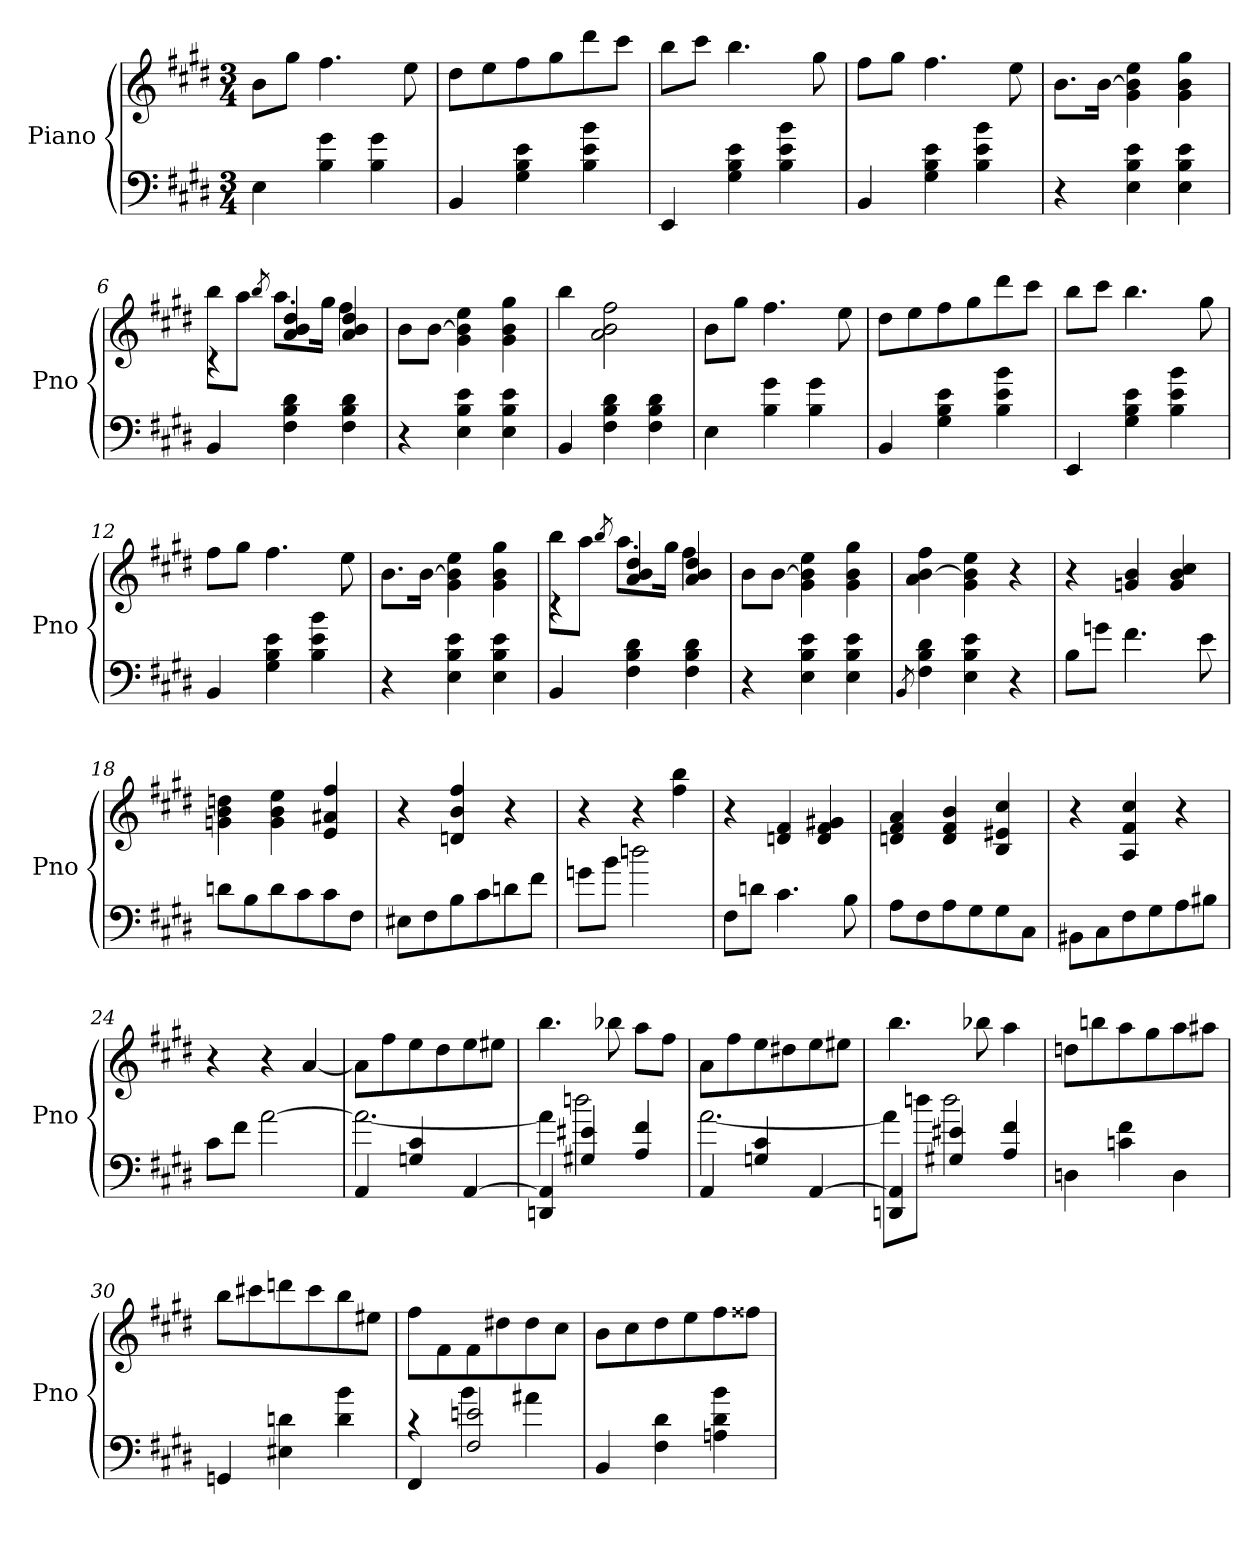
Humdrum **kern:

**kern	**kern
*part1	*part1
*staff2	*staff1
*I"Piano	*
*I'Pno	*
*clefF4	*clefG2
*k[f#c#g#d#]	*k[f#c#g#d#]
*E:	*E:
*M3/4	*M3/4
=1	=1
4E	8bL
.	8gg#J
4B 4g#	4.ff#
4B 4g#	.
.	8ee
=2	=2
4BB	8dd#L
.	8ee
4G# 4B 4e	8ff#
.	8gg#
4B 4e 4b	8ddd#
.	8ccc#J
=3	=3
4EE	8bbL
.	8ccc#J
4G# 4B 4e	4.bb
4B 4e 4b	.
.	8gg#
=4	=4
4BB	8ff#L
.	8gg#J
4G# 4B 4e	4.ff#
4B 4e 4b	.
.	8ee
=5	=5
4r	8.bL
.	[16bJk
4E 4B 4e	4g# 4b] 4ee
4E 4B 4e	4g# 4b 4gg#
=6	=6
*	*^
4BB	4rc	8bbL
.	.	8aaJ
.	.	8qbb
4F# 4B 4d#	4a 4b 4dd#	8.aaL
.	.	16gg#Jk
4F# 4B 4d#	4a 4b 4dd#	4ff#
*	*v	*v
=7	=7
4r	8bL
.	[8bJ
4E 4B 4e	4g# 4b] 4ee
4E 4B 4e	4g# 4b 4gg#
=8	=8
4BB	4bb
4F# 4B 4d#	2a 2b 2ff#
4F# 4B 4d#	.
=9	=9
4E	8bL
.	8gg#J
4B 4g#	4.ff#
4B 4g#	.
.	8ee
=10	=10
4BB	8dd#L
.	8ee
4G# 4B 4e	8ff#
.	8gg#
4B 4e 4b	8ddd#
.	8ccc#J
=11	=11
4EE	8bbL
.	8ccc#J
4G# 4B 4e	4.bb
4B 4e 4b	.
.	8gg#
=12	=12
4BB	8ff#L
.	8gg#J
4G# 4B 4e	4.ff#
4B 4e 4b	.
.	8ee
=13	=13
4r	8.bL
.	[16bJk
4E 4B 4e	4g# 4b] 4ee
4E 4B 4e	4g# 4b 4gg#
=14	=14
*	*^
4BB	4rc	8bbL
.	.	8aaJ
.	.	8qbb
4F# 4B 4d#	4a 4b 4dd#	8.aaL
.	.	16gg#Jk
4F# 4B 4d#	4a 4b 4dd#	4ff#
*	*v	*v
=15	=15
4r	8bL
.	[8bJ
4E 4B 4e	4g# 4b] 4ee
4E 4B 4e	4g# 4b 4gg#
=16	=16
8qBB	.
4F# 4B 4d#	4a [4b 4ff#
4E 4B 4e	4g# 4b] 4ee
4r	4r
=17	=17
8BL	4r
8gnJ	.
4.f#	4gn 4b
.	4g 4b 4cc#
8e	.
=18	=18
8dnL	4gn 4b 4ddn
8B	.
8d	4g 4b 4ee
8c#	.
8c#	4e 4a#X 4ff#
8F#J	.
=19	=19
8E#XL	4r
8F#	.
8B	4dn 4b 4ff#
8c#	.
8dn	4r
8f#J	.
=20	=20
8gnL	4r
8bJ	.
2ddn	4r
.	4ff# 4bb
=21	=21
8F#L	4r
8dnJ	.
4.c#	4dn 4f#
.	4d 4f# 4g#X
8B	.
=22	=22
8AL	4dn 4f# 4a
8F#	.
8A	4d 4f# 4b
8G#	.
8G#	4B 4e#X 4cc#
8C#J	.
=23	=23
8BB#XL	4r
8C#	.
8F#	4A 4f# 4cc#
8G#	.
8A	4r
8B#XJ	.
=24	=24
8c#L	4r
8f#J	.
[2a	4r
.	[4a
=25	=25
*^	*
4AA	2.a_	8aL]
.	.	8ff#
4Gn 4c#	.	8ee
.	.	8dd#
[4AA	.	8ee
.	.	8ee#XJ
=26	=26	=26
4DDn 4AA]	4a]	4.bb
4G#X 4e#X	2ddn	.
.	.	8bb-X
4A 4f#	.	8aaL
.	.	8ff#J
=27	=27	=27
4AA	[2.a	8aL
.	.	8ff#
4Gn 4c#	.	8ee
.	.	8dd#X
[4AA	.	8ee
.	.	8ee#XJ
=28	=28	=28
4DDn 4AA]	8aL]	4.bb
.	8ddnJ	.
4G#X 4e#X	2dd	.
.	.	8bb-X
4A 4f#	.	4aa
*v	*v	*
=29	=29
4Dn	8ddnL
.	8bbn
4cn 4f#	8aa
.	8gg#
4D	8aa
.	8aa#XJ
=30	=30
4GGn	8bbL
.	8ccc#X
4E#X 4dn	8dddn
.	8ccc#
4d 4b	8bb
.	8ee#XJ
=31	=31
*^	*
4FF#	4rc	8ff#L
.	.	8f#
2F# 2en	4b	8f#
.	.	8dd#X
.	4a#X	8dd#
.	.	8cc#J
*v	*v	*
=32	=32
4BB	8bL
.	8cc#
4F# 4d#	8dd#
.	8ee
4An 4d# 4b	8ff#
.	8ff##XJ
=	=
*-	*-
